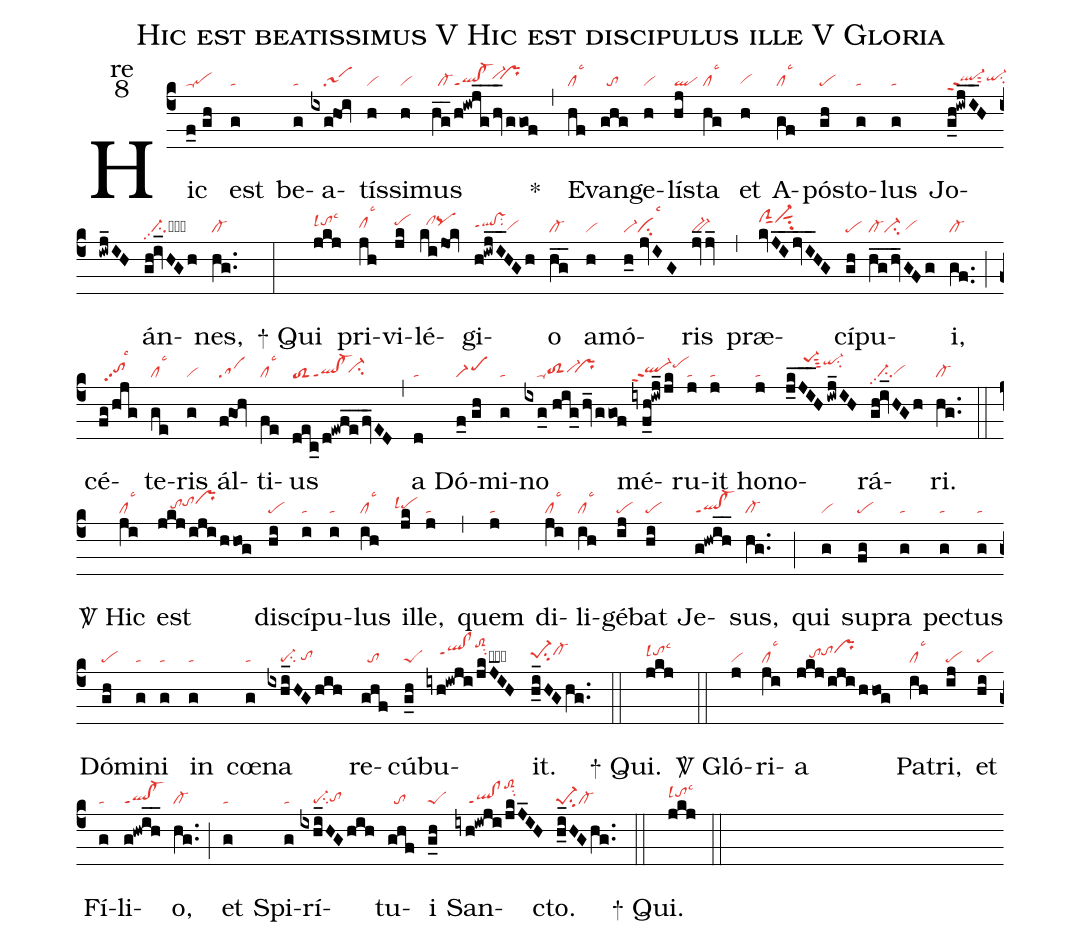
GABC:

name:Hic est beatissimus V Hic est discipulus ille V Gloria;
office-part:re;
mode:8;
nabc-lines:1;
%%
(c4) Hic(f_0//gh|ta-pehg) est(g|ta) be(g|ta)a(ixg@hoi|////sa1)tís(h|vi)si(h|vi)mus(hg__/h!iwjg__/hv_/ggof|//cl-ql!cl-ppt1`vi-hi``prhi) <sp>*</sp>(,) E(hf|cllsc3)van(ghg|//to)ge(h|vi)lís(hj|ql)ta(hg|cllsc3) et(h|vihg) A(gf|cllsc3)pós(gh|pe)to(g|ta)lus(g|ta) Jo(g_h!iwjI__H/iwj_IH|ql-hhppt2sut2qi-hhsu2)án(gh!iv_HGh|//ci-pp2hhvihi)nes,(hg..|cl-) (:)

<sp>+</sp> Qui(jkj|tohilsl4lsc3) pri(jh|clhhlsc3)vi(jk|pehi)lé(ki/jok|//clhipqhi)gi(h!iwjI__HGh|qlhh!vshhppt1su2vihg)o(hg__|cl-) a(h|vi)mó(h_0//jvIG|vi-cilsc3)ris(jv_jv_|bv-) (,) præ(kvJI__jvI__HG|clShjsut1vi-hjsut1su2)cí(gh|pe)pu(hg__/hv_GFg|cl-ci-/vihg)i,(gf..|cl-) (;) cé(fg/hjg|//tohhpp2lsc3)te(ge|cllsc3)ris(g|vi) ál(f@goh|sa)ti(fe|cllsc3)us(dec_/d!ewfe__/fv_ED|toS2heql!cl-ppt1``ci-hh) (,) a(d|ta) Dó(f_0//gh|scM1)mi(g|ta)no(ixg_0//hig_/hv_/ggof|////ta-toS2hgvi-hh``prhh) mé(iyf_h!iwj_jk|ql-hhppt2pehj)ru(j|ta)it(j|ta) ho(j|ta)no(j_kJI___H/iwj_IH|/////pe-1hlsut3qi-hksu2)rá(gh!iv_HGh|//ci-pp2vihg)ri.(hg..|cl-) (::)

<sp>V/</sp> Hic(ji|cllsc3) est(jkj/iji/hhog|////tohhtohiprhj) dis(hi|pe)cí(i|ta)pu(i|ta)lus(ih|cllsc3) il(jk|``pehhlsl4)le,(j|ta) (,) quem(j|ta) di(ji|cllsc3)li(ih|cllsc3)gé(ij|pe)bat(hi|pe) Je(g!hwih__|ql!cl-ppt1)sus,(hg..|cl-) (;) qui(g|vi) su(fg|pe)pra(g|ta) pec(g|ta)tus(g|ta) Dó(gh|pe)mi(g|ta)ni(g|ta) in(g|ta) cœ(g|ta)na(ixhi_HGhih|////pe-su2/tohg) re(ghf|//to)cú(g_h|peS)bu(iyh!iwji/jkJ_IH|////qlhi!clhippt1toS2hlsu2hl)it.(h_i_HGhg..|pe-1hhsu2cl-hi) (::)

<sp>+</sp> Qui.(jkj|tohilsl4lsc3) (::)

<sp>V/</sp> Gló(j|vi)ri(ji|cllsc3)a(jkj/iji/hhog|////tohhtohiprhj) Pa(ih|cllsc3)tri,(ij|pe) et(hi|pe) Fí(g|ta)li(g!hwih__|ql!cl-ppt1)o,(hg..|cl-) (;) et(g|ta) Spi(g|ta)rí(ixhi_HG/hih|////pe-su2tohg)tu(ghf|//to)i(g_h|peS) San(iyh!iwji/jkJ_IH|////ql!clppt1toS2hlsu2)cto.(h_i_HGhg..|pe-1su2cl-) (::)

<sp>+</sp> Qui.(jkj|tohilsl4lsc3) (::)
